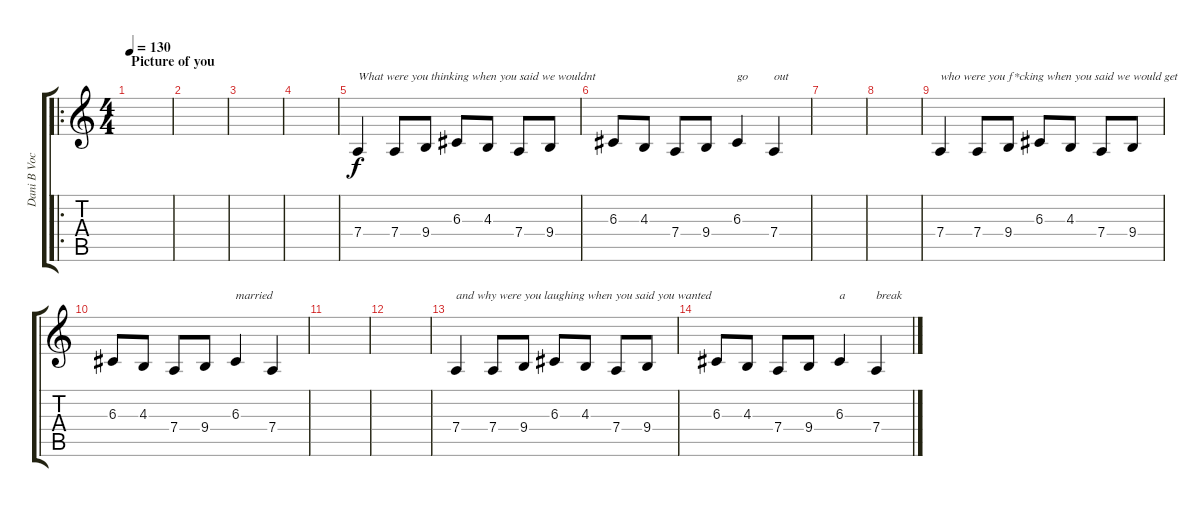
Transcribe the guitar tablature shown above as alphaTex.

\track ("Dani B Vocals" "Dani B Voc") {instrument tenorsax}
\staff {score tabs}
\tuning (E4 B3 G3 D3 A2 E2) {hide}
\ro
\ts (4 4)
\section ("" "Picture of you")
\tempo 130
\clef g2
\ks c
|
|
|
|
7.4.4{txt "What were you thinking when you said we wouldnt"} 7.4.8 9.4.8 6.3.8 4.3.8 7.4.8 9.4.8 |
6.3.8 4.3.8 7.4.8 9.4.8 6.3.4{txt "go"} 7.4.4{txt "out"} |
|
|
7.4.4{txt "who were you f*cking when you said we would get"} 7.4.8 9.4.8 6.3.8 4.3.8 7.4.8 9.4.8 |
6.3.8 4.3.8 7.4.8 9.4.8 6.3.4{txt "married"} 7.4.4 |
|
|
7.4.4{txt "and why were you laughing when you said you wanted"} 7.4.8 9.4.8 6.3.8 4.3.8 7.4.8 9.4.8 |
6.3.8 4.3.8 7.4.8 9.4.8 6.3.4{txt "a"} 7.4.4{txt "break"}
